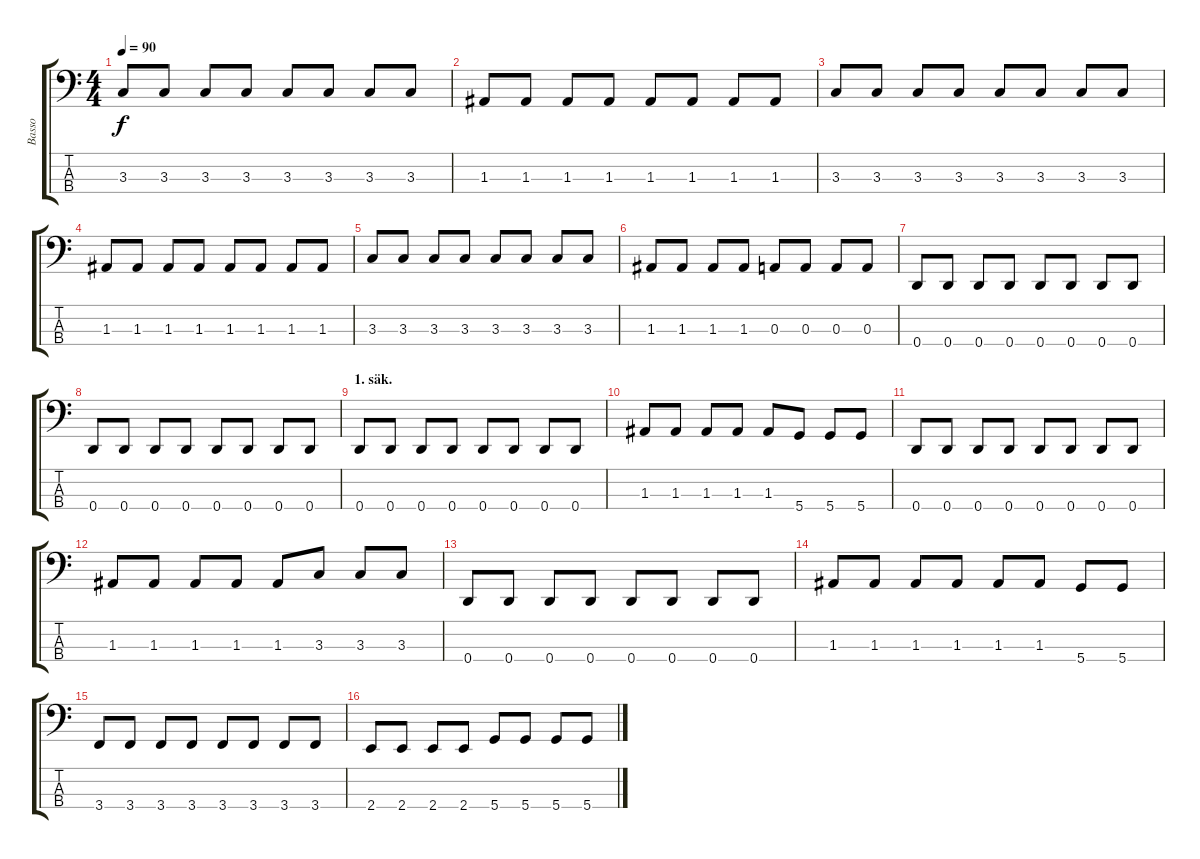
\track ("Basso" "Basso") {instrument electricbassfinger}
\staff {score tabs}
\tuning (G2 D2 A1 D1) {hide}
\ts (4 4)
\tempo 90
\clef f4
\ks c
3.3.8{dy f} 3.3.8 3.3.8 3.3.8 3.3.8 3.3.8 3.3.8 3.3.8 |
1.3.8 1.3.8 1.3.8 1.3.8 1.3.8 1.3.8 1.3.8 1.3.8 |
3.3.8 3.3.8 3.3.8 3.3.8 3.3.8 3.3.8 3.3.8 3.3.8 |
1.3.8 1.3.8 1.3.8 1.3.8 1.3.8 1.3.8 1.3.8 1.3.8 |
3.3.8 3.3.8 3.3.8 3.3.8 3.3.8 3.3.8 3.3.8 3.3.8 |
1.3.8 1.3.8 1.3.8 1.3.8 0.3.8 0.3.8 0.3.8 0.3.8 |
0.4.8 0.4.8 0.4.8 0.4.8 0.4.8 0.4.8 0.4.8 0.4.8 |
0.4.8 0.4.8 0.4.8 0.4.8 0.4.8 0.4.8 0.4.8 0.4.8 |
\section ("" "1. säk.")
0.4.8 0.4.8 0.4.8 0.4.8 0.4.8 0.4.8 0.4.8 0.4.8 |
1.3.8 1.3.8 1.3.8 1.3.8 1.3.8 5.4.8 5.4.8 5.4.8 |
0.4.8 0.4.8 0.4.8 0.4.8 0.4.8 0.4.8 0.4.8 0.4.8 |
1.3.8 1.3.8 1.3.8 1.3.8 1.3.8 3.3.8 3.3.8 3.3.8 |
0.4.8 0.4.8 0.4.8 0.4.8 0.4.8 0.4.8 0.4.8 0.4.8 |
1.3.8 1.3.8 1.3.8 1.3.8 1.3.8 1.3.8 5.4.8 5.4.8 |
3.4.8 3.4.8 3.4.8 3.4.8 3.4.8 3.4.8 3.4.8 3.4.8 |
2.4.8 2.4.8 2.4.8 2.4.8 5.4.8 5.4.8 5.4.8 5.4.8
